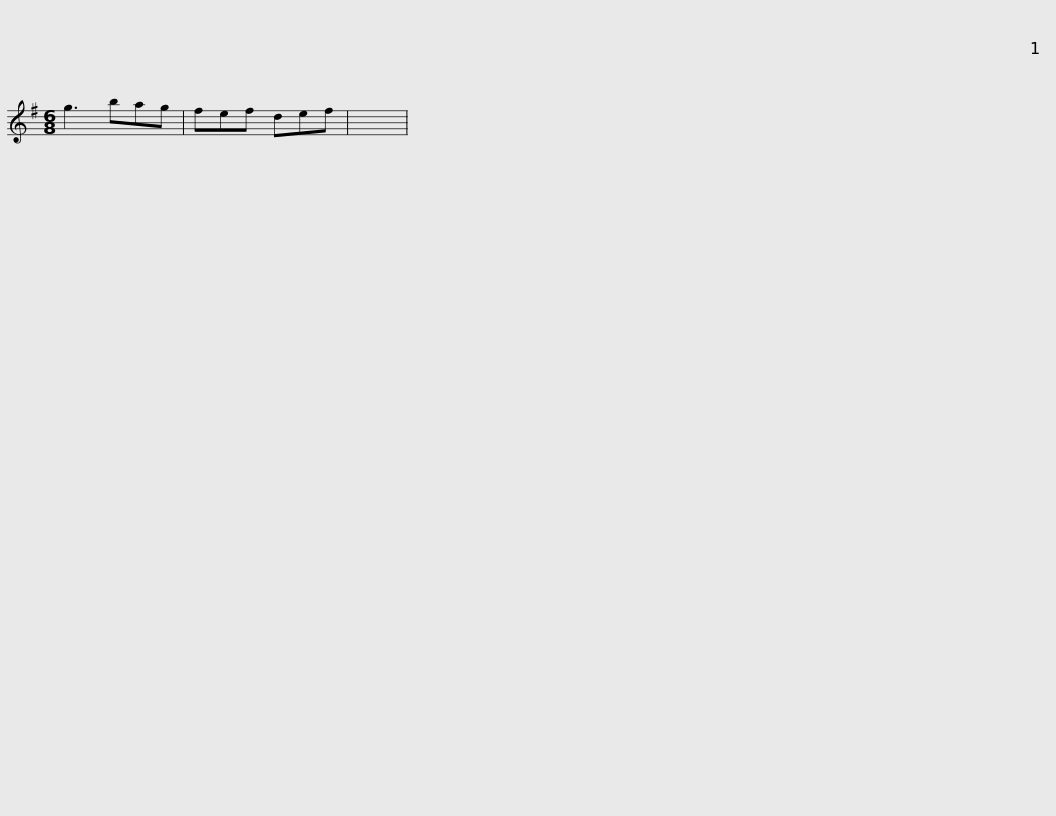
X:1
L:1/8
M:6/8
I:linebreak $
K:G
V:1 treble
V:1
 g3 bag | fef def | x6 | %3
